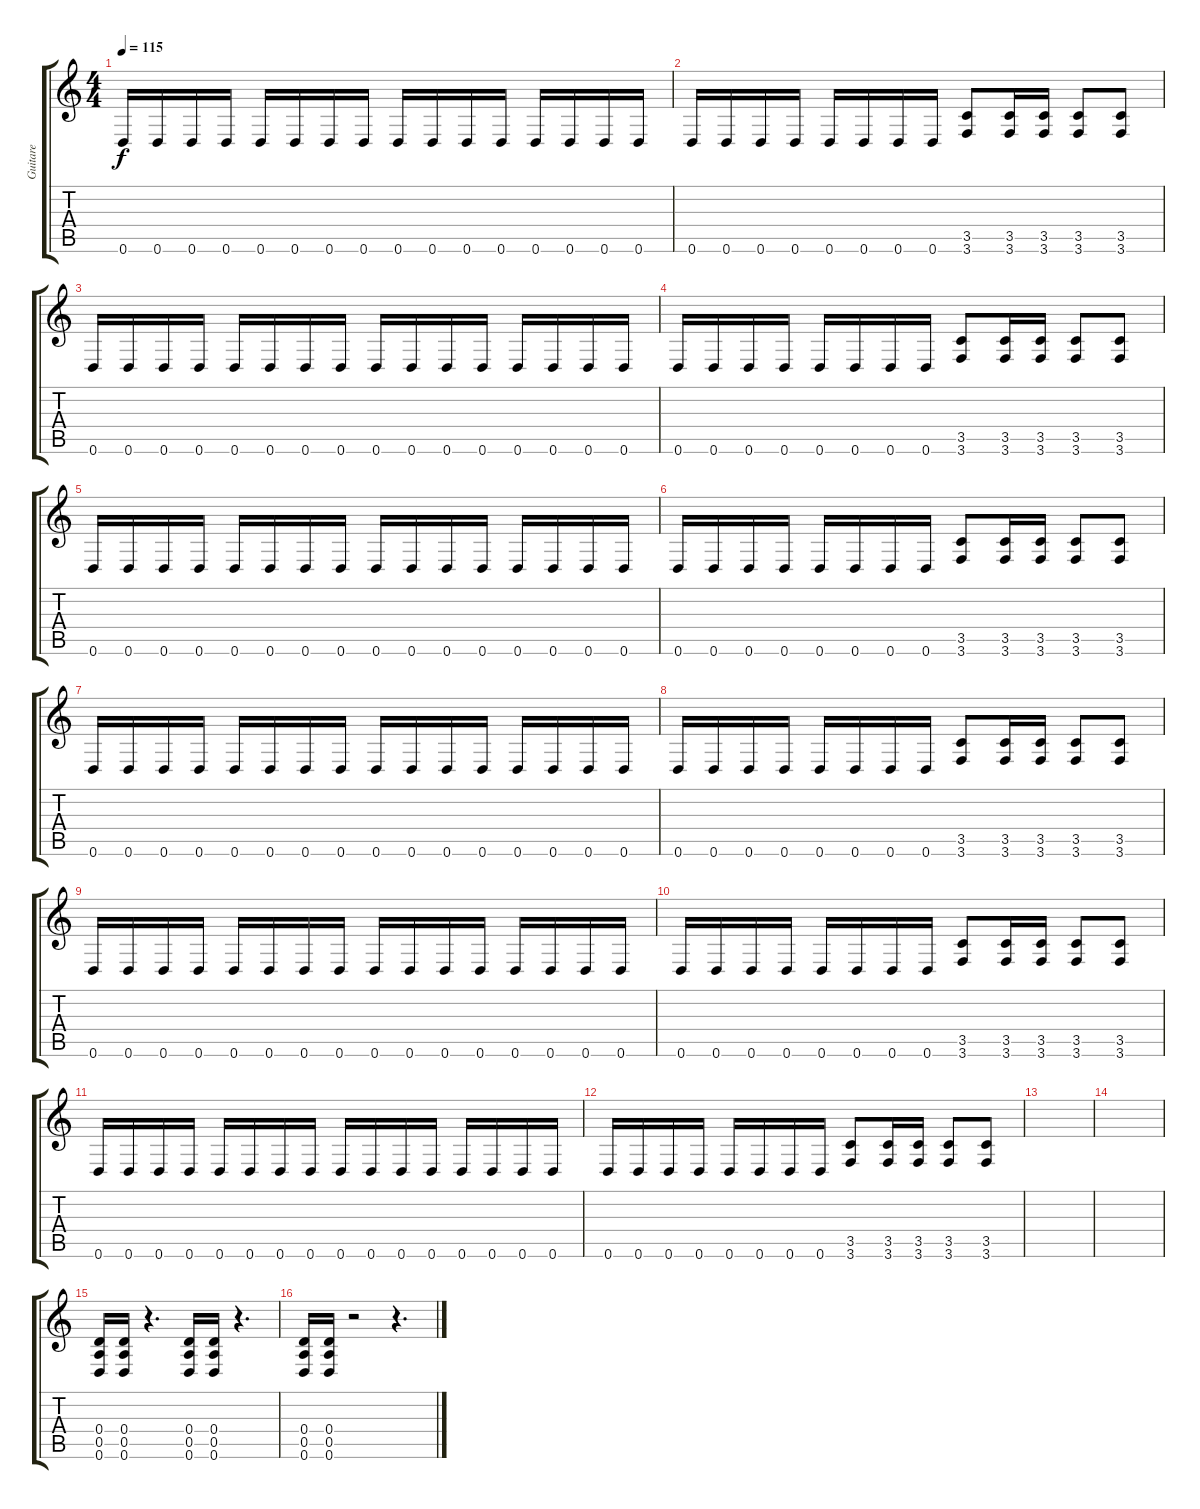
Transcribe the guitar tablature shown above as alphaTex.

\track ("Guitare" "Guitare") {instrument distortionguitar}
\staff {score tabs}
\tuning (E4 B3 G3 D3 A2 D2) {hide}
\ts (4 4)
\tempo 115
\clef g2
\ks c
0.6.16{dy f} 0.6.16 0.6.16 0.6.16 0.6.16 0.6.16 0.6.16 0.6.16 0.6.16 0.6.16 0.6.16 0.6.16 0.6.16 0.6.16 0.6.16 0.6.16 |
0.6.16 0.6.16 0.6.16 0.6.16 0.6.16 0.6.16 0.6.16 0.6.16 (3.5 3.6).8 (3.5 3.6).16 (3.5 3.6).16 (3.5 3.6).8 (3.5 3.6).8 |
0.6.16 0.6.16 0.6.16 0.6.16 0.6.16 0.6.16 0.6.16 0.6.16 0.6.16 0.6.16 0.6.16 0.6.16 0.6.16 0.6.16 0.6.16 0.6.16 |
0.6.16 0.6.16 0.6.16 0.6.16 0.6.16 0.6.16 0.6.16 0.6.16 (3.5 3.6).8 (3.5 3.6).16 (3.5 3.6).16 (3.5 3.6).8 (3.5 3.6).8 |
0.6.16 0.6.16 0.6.16 0.6.16 0.6.16 0.6.16 0.6.16 0.6.16 0.6.16 0.6.16 0.6.16 0.6.16 0.6.16 0.6.16 0.6.16 0.6.16 |
0.6.16 0.6.16 0.6.16 0.6.16 0.6.16 0.6.16 0.6.16 0.6.16 (3.5 3.6).8 (3.5 3.6).16 (3.5 3.6).16 (3.5 3.6).8 (3.5 3.6).8 |
0.6.16 0.6.16 0.6.16 0.6.16 0.6.16 0.6.16 0.6.16 0.6.16 0.6.16 0.6.16 0.6.16 0.6.16 0.6.16 0.6.16 0.6.16 0.6.16 |
0.6.16 0.6.16 0.6.16 0.6.16 0.6.16 0.6.16 0.6.16 0.6.16 (3.5 3.6).8 (3.5 3.6).16 (3.5 3.6).16 (3.5 3.6).8 (3.5 3.6).8 |
0.6.16 0.6.16 0.6.16 0.6.16 0.6.16 0.6.16 0.6.16 0.6.16 0.6.16 0.6.16 0.6.16 0.6.16 0.6.16 0.6.16 0.6.16 0.6.16 |
0.6.16 0.6.16 0.6.16 0.6.16 0.6.16 0.6.16 0.6.16 0.6.16 (3.5 3.6).8 (3.5 3.6).16 (3.5 3.6).16 (3.5 3.6).8 (3.5 3.6).8 |
0.6.16 0.6.16 0.6.16 0.6.16 0.6.16 0.6.16 0.6.16 0.6.16 0.6.16 0.6.16 0.6.16 0.6.16 0.6.16 0.6.16 0.6.16 0.6.16 |
0.6.16 0.6.16 0.6.16 0.6.16 0.6.16 0.6.16 0.6.16 0.6.16 (3.5 3.6).8 (3.5 3.6).16 (3.5 3.6).16 (3.5 3.6).8 (3.5 3.6).8 |
|
|
(0.4 0.5 0.6).16 (0.4 0.5 0.6).16 r.4{d} (0.4 0.5 0.6).16 (0.4 0.5 0.6).16 r.4{d} |
(0.4 0.5 0.6).16 (0.4 0.5 0.6).16 r.2 r.4{d}
